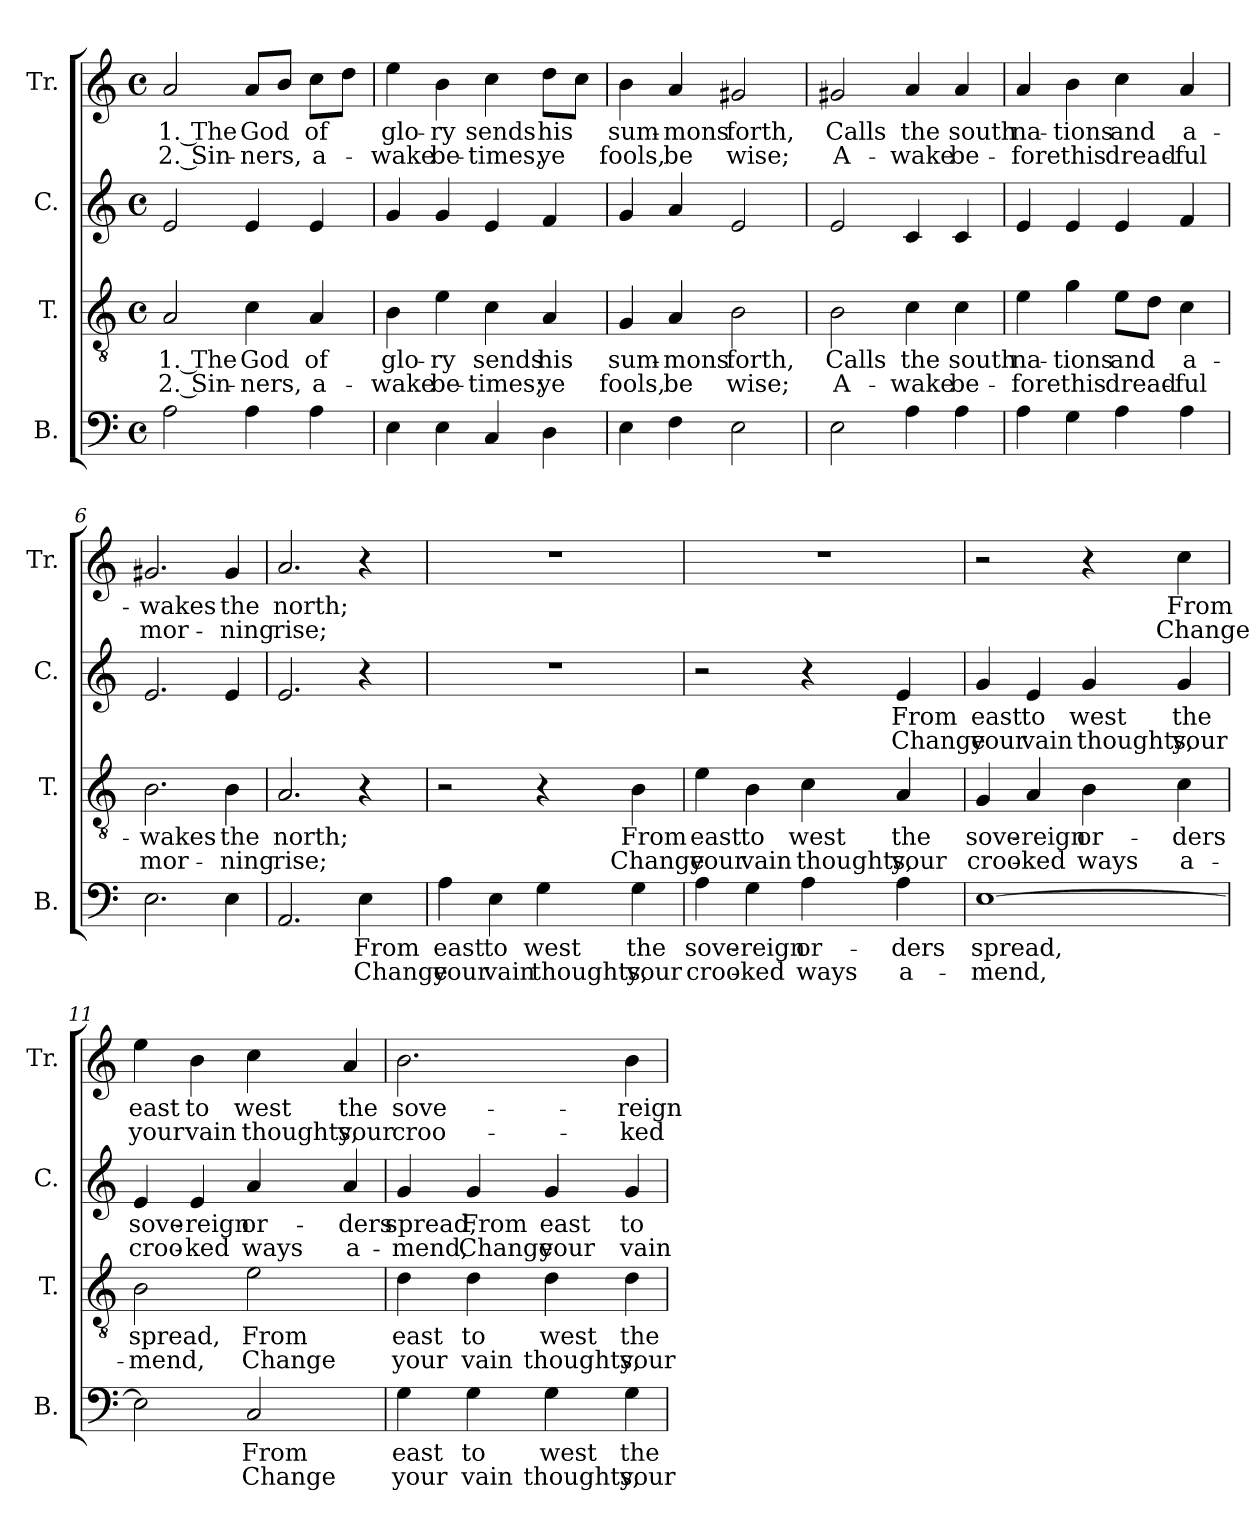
**kern	**text	**text	**kern	**text	**text	**kern	**text	**text	**kern	**text	**text
*part4	*part4	*part4	*part3	*part3	*part3	*part2	*part2	*part2	*part1	*part1	*part1
*staff4	*staff4	*staff4	*staff3	*staff3	*staff3	*staff2	*staff2	*staff2	*staff1	*staff1	*staff1
*I"B.	*	*	*I"T.	*	*	*I"C.	*	*	*I"Tr.	*	*
*I'B.	*	*	*I'T.	*	*	*I'C.	*	*	*I'Tr.	*	*
*clefF4	*	*	*clefGv2	*	*	*clefG2	*	*	*clefG2	*	*
*k[]	*	*	*k[]	*	*	*k[]	*	*	*k[]	*	*
*M4/4	*	*	*M4/4	*	*	*M4/4	*	*	*M4/4	*	*
*met(c)	*	*	*met(c)	*	*	*met(c)	*	*	*met(c)	*	*
*MM140	*	*	*MM140	*	*	*MM140	*	*	*MM140	*	*
=1	=1	=1	=1	=1	=1	=1	=1	=1	=1	=1	=1
2A\	.	.	2A/	1. The	2. Sin-	2e/	.	.	2a/	1. The	2. Sin-
4A\	.	.	4c\	God	-ners,	4e/	.	.	8a/L	God	-ners,
.	.	.	.	.	.	.	.	.	8b/J	.	.
4A\	.	.	4A/	of	a-	4e/	.	.	8cc\L	of	a-
.	.	.	.	.	.	.	.	.	8dd\J	.	.
=2	=2	=2	=2	=2	=2	=2	=2	=2	=2	=2	=2
4E\	.	.	4B\	glo-	-wake	4g/	.	.	4ee\	glo-	-wake
4E\	.	.	4e\	-ry	be-	4g/	.	.	4b\	-ry	be-
4C/	.	.	4c\	sends	-times;	4e/	.	.	4cc\	sends	-times,
4D\	.	.	4A/	his	ye	4f/	.	.	8dd\L	his	ye
.	.	.	.	.	.	.	.	.	8cc\J	.	.
=3	=3	=3	=3	=3	=3	=3	=3	=3	=3	=3	=3
4E\	.	.	4G/	sum-	fools,	4g/	.	.	4b\	sum-	fools,
4F\	.	.	4A/	-mons	be	4a/	.	.	4a/	-mons	be
2E\	.	.	2B\	forth,	wise;	2e/	.	.	2g#X/	forth,	wise;
=4	=4	=4	=4	=4	=4	=4	=4	=4	=4	=4	=4
2E\	.	.	2B\	Calls	A-	2e/	.	.	2g#X/	Calls	A-
4A\	.	.	4c\	the	-wake	4c/	.	.	4a/	the	-wake
4A\	.	.	4c\	south	be-	4c/	.	.	4a/	south	be-
=5	=5	=5	=5	=5	=5	=5	=5	=5	=5	=5	=5
4A\	.	.	4e\	na-	-fore	4e/	.	.	4a/	na-	-fore
4G\	.	.	4g\	-tions	this	4e/	.	.	4b\	-tions	this
4A\	.	.	8e\L	and	dread-	4e/	.	.	4cc\	and	dread-
.	.	.	8d\J	.	.	.	.	.	.	.	.
4A\	.	.	4c\	a-	-ful	4f/	.	.	4a/	a-	-ful
=6	=6	=6	=6	=6	=6	=6	=6	=6	=6	=6	=6
2.E\	.	.	2.B\	-wakes	mor-	2.e/	.	.	2.g#X/	-wakes	mor-
4E\	.	.	4B\	the	-ning	4e/	.	.	4g#/	the	-ning
=7	=7	=7	=7	=7	=7	=7	=7	=7	=7	=7	=7
2.AA/	.	.	2.A/	north;	rise;	2.e/	.	.	2.a/	north;	rise;
4E\	From	Change	4r	.	.	4r	.	.	4r	.	.
!!LO:LB:g=z
=8	=8	=8	=8	=8	=8	=8	=8	=8	=8	=8	=8
4A\	east	your	2r	.	.	1r	.	.	1r	.	.
4E\	to	vain	.	.	.	.	.	.	.	.	.
4G\	west	thoughts,	4r	.	.	.	.	.	.	.	.
4G\	the	your	4B\	From	Change	.	.	.	.	.	.
=9	=9	=9	=9	=9	=9	=9	=9	=9	=9	=9	=9
4A\	sove-	croo-	4e\	east	your	2r	.	.	1r	.	.
4G\	-reign	-ked	4B\	to	vain	.	.	.	.	.	.
4A\	or-	ways	4c\	west	thoughts,	4r	.	.	.	.	.
4A\	-ders	a-	4A/	the	your	4e/	From	Change	.	.	.
=10	=10	=10	=10	=10	=10	=10	=10	=10	=10	=10	=10
[1E	spread,	-mend,	4G/	sove-	croo-	4g/	east	your	2r	.	.
.	.	.	4A/	-reign	-ked	4e/	to	vain	.	.	.
.	.	.	4B\	or-	ways	4g/	west	thoughts,	4r	.	.
.	.	.	4c\	-ders	a-	4g/	the	your	4cc\	From	Change
=11	=11	=11	=11	=11	=11	=11	=11	=11	=11	=11	=11
2E\]	.	.	2B\	spread,	-mend,	4e/	sove-	croo-	4ee\	east	your
.	.	.	.	.	.	4e/	-reign	-ked	4b\	to	vain
2C/	From	Change	2e\	From	Change	4a/	or-	ways	4cc\	west	thoughts,
.	.	.	.	.	.	4a/	-ders	a-	4a/	the	your
=12	=12	=12	=12	=12	=12	=12	=12	=12	=12	=12	=12
4G\	east	your	4d\	east	your	4g/	spread,	-mend,	2.b\	sove-	croo-
4G\	to	vain	4d\	to	vain	4g/	From	Change	.	.	.
4G\	west	thoughts,	4d\	west	thoughts,	4g/	east	your	.	.	.
4G\	the	your	4d\	the	your	4g/	to	vain	4b\	-reign	-ked
=	=	=	=	=	=	=	=	=	=	=	=
*-	*-	*-	*-	*-	*-	*-	*-	*-	*-	*-	*-
